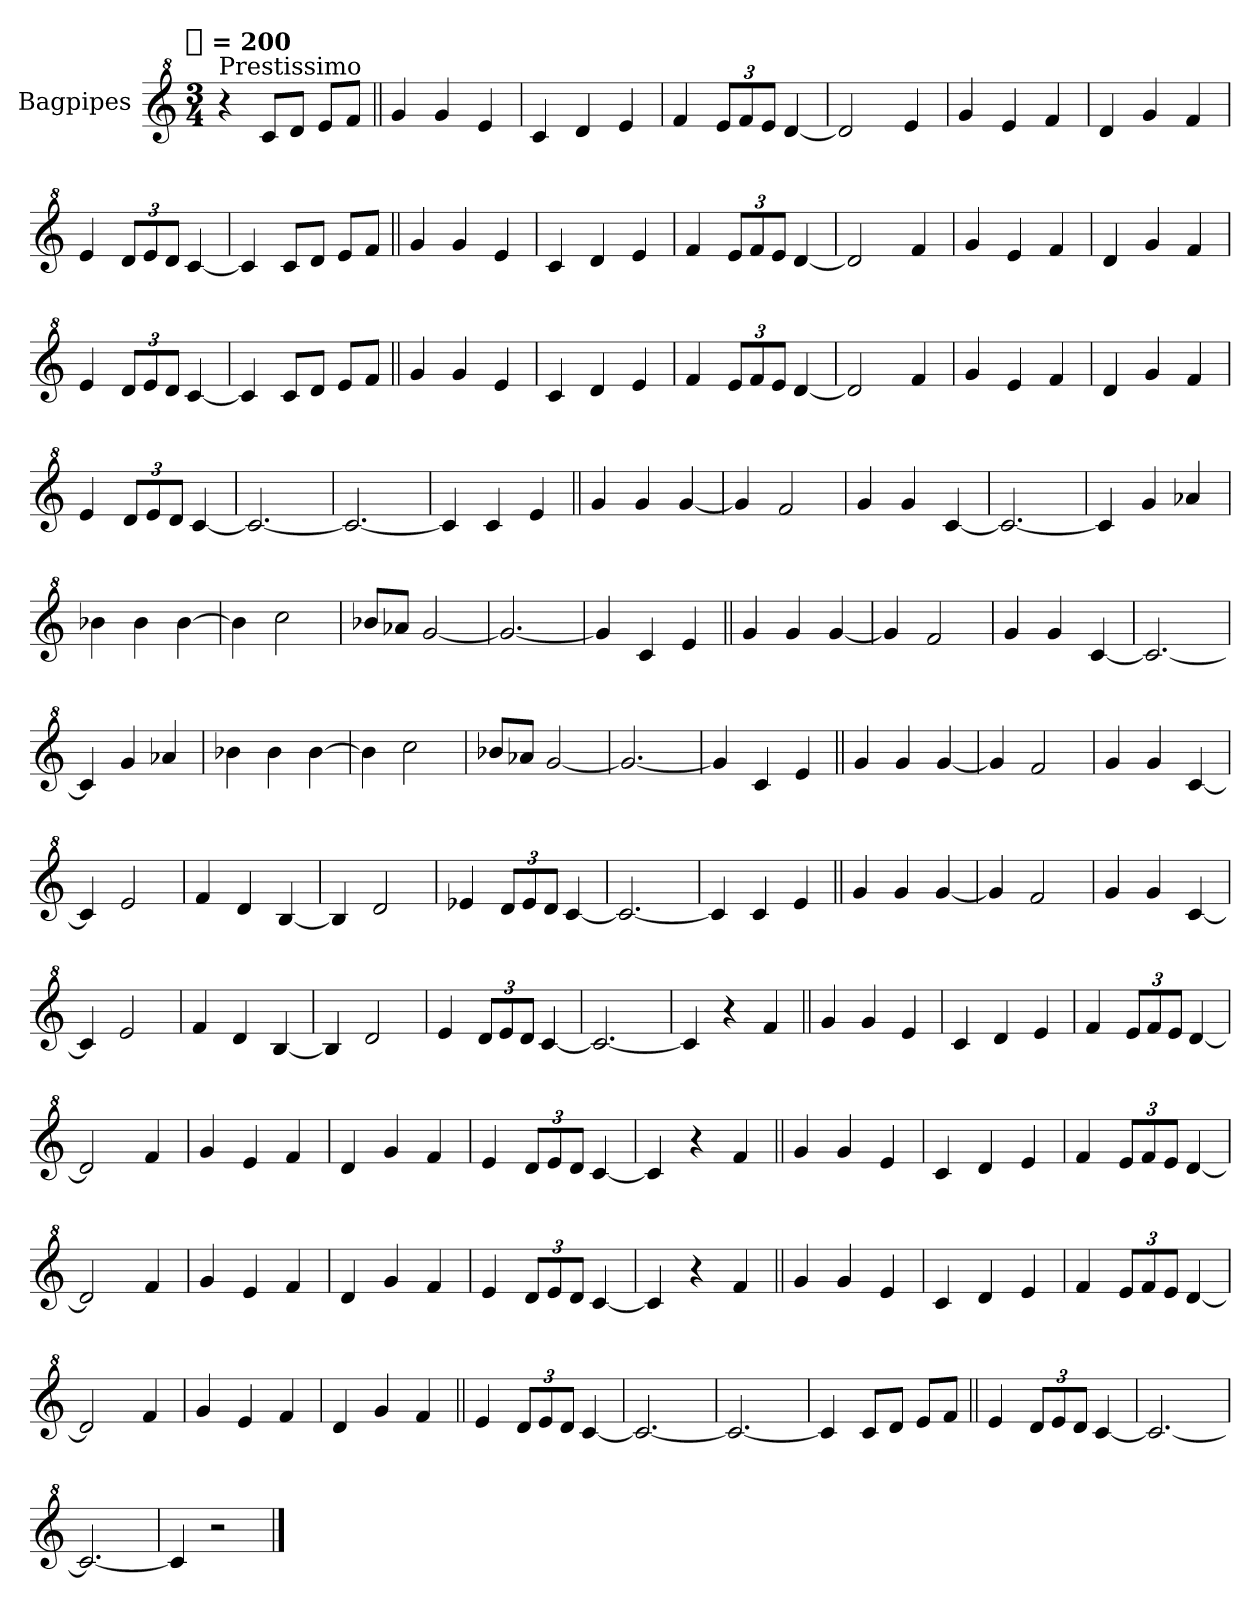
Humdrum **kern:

**kern
*part1
*staff1
*I"Bagpipes
*I'Bag
*clefG^2
*k[]
!!LO:TX:omd:t=[quarter] = 200
*M3/4
*MM200
=1
!LO:TX:a:t=Prestissimo
4r
8ccL
8ddJ
8eeL
8ffJ
=||
4gg
4gg
4ee
=
4cc
4dd
4ee
=
4ff
12eeL
12ff
12eeJ
[4dd
=
2dd]
4ee
=
4gg
4ee
4ff
=
4dd
4gg
4ff
=
4ee
12ddL
12ee
12ddJ
[4cc
=
4cc]
8ccL
8ddJ
8eeL
8ffJ
=||
4gg
4gg
4ee
=
4cc
4dd
4ee
=
4ff
12eeL
12ff
12eeJ
[4dd
=
2dd]
4ff
=
4gg
4ee
4ff
=
4dd
4gg
4ff
=
4ee
12ddL
12ee
12ddJ
[4cc
=
4cc]
8ccL
8ddJ
8eeL
8ffJ
=||
4gg
4gg
4ee
=
4cc
4dd
4ee
=
4ff
12eeL
12ff
12eeJ
[4dd
=
2dd]
4ff
=
4gg
4ee
4ff
=
4dd
4gg
4ff
=
4ee
12ddL
12ee
12ddJ
[4cc
=
2.cc_
=
2.cc_
=
4cc]
4cc
4ee
=||
4gg
4gg
[4gg
=
4gg]
2ff
=
4gg
4gg
[4cc
=
2.cc_
=
4cc]
4gg
4aa-X
=
4bb-X
4bb-
[4bb-
=
4bb-]
2ccc
=
8bb-XL
8aa-XJ
[2gg
=
2.gg_
=
4gg]
4cc
4ee
=||
4gg
4gg
[4gg
=
4gg]
2ff
=
4gg
4gg
[4cc
=
2.cc_
=
4cc]
4gg
4aa-X
=
4bb-X
4bb-
[4bb-
=
4bb-]
2ccc
=
8bb-XL
8aa-XJ
[2gg
=
2.gg_
=
4gg]
4cc
4ee
=||
4gg
4gg
[4gg
=
4gg]
2ff
=
4gg
4gg
[4cc
=
4cc]
2ee
=
4ff
4dd
[4b
=
4b]
2dd
=
4ee-X
12ddL
12ee-
12ddJ
[4cc
=
2.cc_
=
4cc]
4cc
4ee
=||
4gg
4gg
[4gg
=
4gg]
2ff
=
4gg
4gg
[4cc
=
4cc]
2ee
=
4ff
4dd
[4b
=
4b]
2dd
=
4ee
12ddL
12ee
12ddJ
[4cc
=
2.cc_
=
4cc]
4r
4ff
=||
4gg
4gg
4ee
=
4cc
4dd
4ee
=
4ff
12eeL
12ff
12eeJ
[4dd
=
2dd]
4ff
=
4gg
4ee
4ff
=
4dd
4gg
4ff
=
4ee
12ddL
12ee
12ddJ
[4cc
=
4cc]
4r
4ff
=||
4gg
4gg
4ee
=
4cc
4dd
4ee
=
4ff
12eeL
12ff
12eeJ
[4dd
=
2dd]
4ff
=
4gg
4ee
4ff
=
4dd
4gg
4ff
=
4ee
12ddL
12ee
12ddJ
[4cc
=
4cc]
4r
4ff
=||
4gg
4gg
4ee
=
4cc
4dd
4ee
=
4ff
12eeL
12ff
12eeJ
[4dd
=
2dd]
4ff
=
4gg
4ee
4ff
=
4dd
4gg
4ff
=||
4ee
12ddL
12ee
12ddJ
[4cc
=
2.cc_
=
2.cc_
=
4cc]
8ccL
8ddJ
8eeL
8ffJ
=||
4ee
12ddL
12ee
12ddJ
[4cc
=
2.cc_
=
2.cc_
=
4cc]
2r
==
*-
